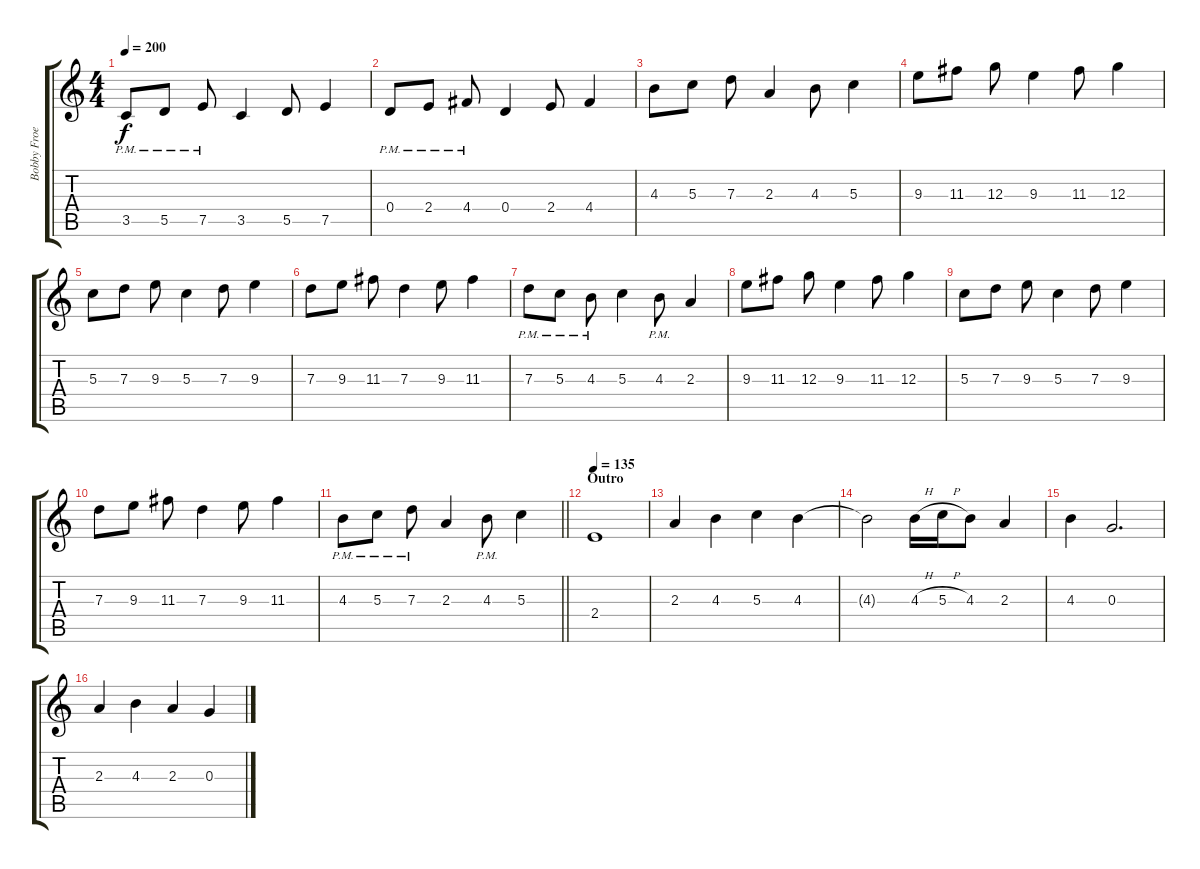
\track ("Bobby Froese" "Bobby Froe") {instrument distortionguitar}
\staff {score tabs}
\tuning (E4 B3 G3 D3 A2 E2) {hide}
\ts (4 4)
\tempo 200
\clef g2
\ks c
3.5{pm}.8{dy f} 5.5{pm}.8 7.5{pm}.8 3.5.4 5.5.8 7.5.4 |
0.4{pm}.8 2.4{pm}.8 4.4{pm}.8 0.4.4 2.4.8 4.4.4 |
4.3.8 5.3.8 7.3.8 2.3.4 4.3.8 5.3.4 |
9.3.8 11.3.8 12.3.8 9.3.4 11.3.8 12.3.4 |
5.3.8 7.3.8 9.3.8 5.3.4 7.3.8 9.3.4 |
7.3.8 9.3.8 11.3.8 7.3.4 9.3.8 11.3.4 |
7.3{pm}.8 5.3{pm}.8 4.3{pm}.8 5.3.4 4.3{pm}.8 2.3.4 |
9.3.8 11.3.8 12.3.8 9.3.4 11.3.8 12.3.4 |
5.3.8 7.3.8 9.3.8 5.3.4 7.3.8 9.3.4 |
7.3.8 9.3.8 11.3.8 7.3.4 9.3.8 11.3.4 |
\barLineRight lightlight
4.3{pm}.8 5.3{pm}.8 7.3{pm}.8 2.3.4 4.3{pm}.8 5.3.4 |
\section ("" "Outro")
\tempo 135
2.4.1 |
2.3.4 4.3.4 5.3.4 4.3.4 |
4.3{t}.2 4.3{h}.16 5.3{h}.16 4.3.8 2.3.4 |
4.3.4 0.3.2{d} |
2.3.4 4.3.4 2.3.4 0.3.4
